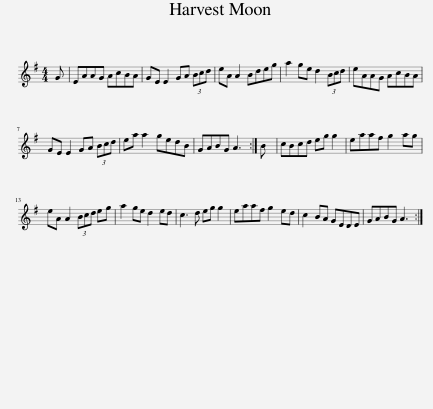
X:1
L:1/8
M:4/4
I:linebreak $
K:G
V:1 treble
V:1
 G | EAAG AcBA | GE E2 GA (3Bcd | eA A2 Bdeg | a2 ge d2 (3Bcd | %5
 eAAG AcBA |$ GE E2 GA (3Bcd | ea a2 gedB | GABG A3 :| B | %10
 cBcd eg g2 | eaaf g2 ag |$ eA A2 (3Bcd eg | a2 ge d2 ed | c3 d eg g2 | %15
 eaaf g2 ed | c2 BA GEDE | GABG A3 :| %18
